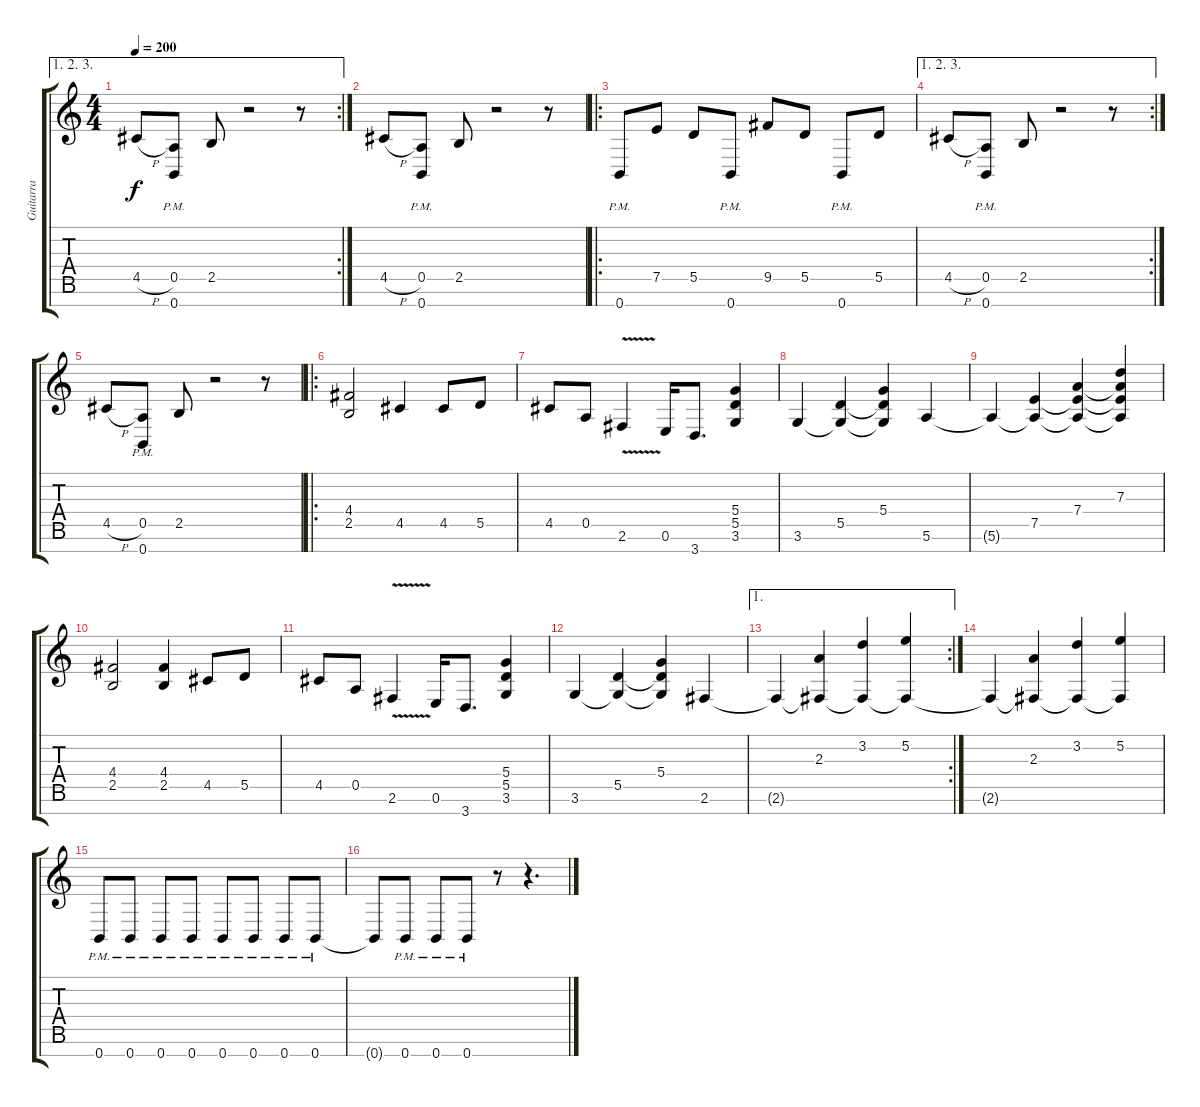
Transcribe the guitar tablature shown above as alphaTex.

\track ("Guitarra" "Guitarra") {instrument distortionguitar}
\staff {score tabs}
\tuning (E4 B3 G3 D3 A2 E2 B1) {hide}
\ae (1 2 3)
\rc 2
\ts (4 4)
\tempo 200
\clef g2
\ks c
4.5{h}.8{dy f} (0.5 0.7{pm}).8 2.5.8 r.2 r.8 |
4.5{h}.8 (0.5 0.7{pm}).8 2.5.8 r.2 r.8 |
\ro
0.7{pm}.8 7.5.8 5.5.8 0.7{pm}.8 9.5.8 5.5.8 0.7{pm}.8 5.5.8 |
\ae (1 2 3)
\rc 2
4.5{h}.8 (0.5 0.7{pm}).8 2.5.8 r.2 r.8 |
4.5{h}.8 (0.5 0.7{pm}).8 2.5.8 r.2 r.8 |
\ro
(4.4 2.5).2 4.5.4 4.5.8 5.5.8 |
4.5.8 0.5.8 2.6{v}.4 0.6.16 3.7.8{d} (5.4 5.5 3.6).4 |
3.6.4 (5.5 3.6{t}).4 (5.4 5.5{t} 3.6{t}).4 5.6.4 |
5.6{t}.4 (7.5 5.6{t}).4 (7.4 7.5{t} 5.6{t}).4 (7.3 7.4{t} 7.5{t} 5.6{t}).4 |
(4.4 2.5).2 (4.4 2.5).4 4.5.8 5.5.8 |
4.5.8 0.5.8 2.6{v}.4 0.6.16 3.7.8{d} (5.4 5.5 3.6).4 |
3.6.4 (5.5 3.6{t}).4 (5.4 5.5{t} 3.6{t}).4 2.6.4 |
\ae 1
\rc 2
2.6{t}.4 (2.3 2.6{t}).4 (3.2 2.6{t}).4 (5.2 2.6{t}).4 |
2.6{t}.4 (2.3 2.6{t}).4 (3.2 2.6{t}).4 (5.2 2.6{t}).4 |
0.7{pm}.8 0.7{pm}.8 0.7{pm}.8 0.7{pm}.8 0.7{pm}.8 0.7{pm}.8 0.7{pm}.8 0.7{pm}.8 |
0.7{t}.8 0.7{pm}.8 0.7{pm}.8 0.7{pm}.8 r.8 r.4{d}
